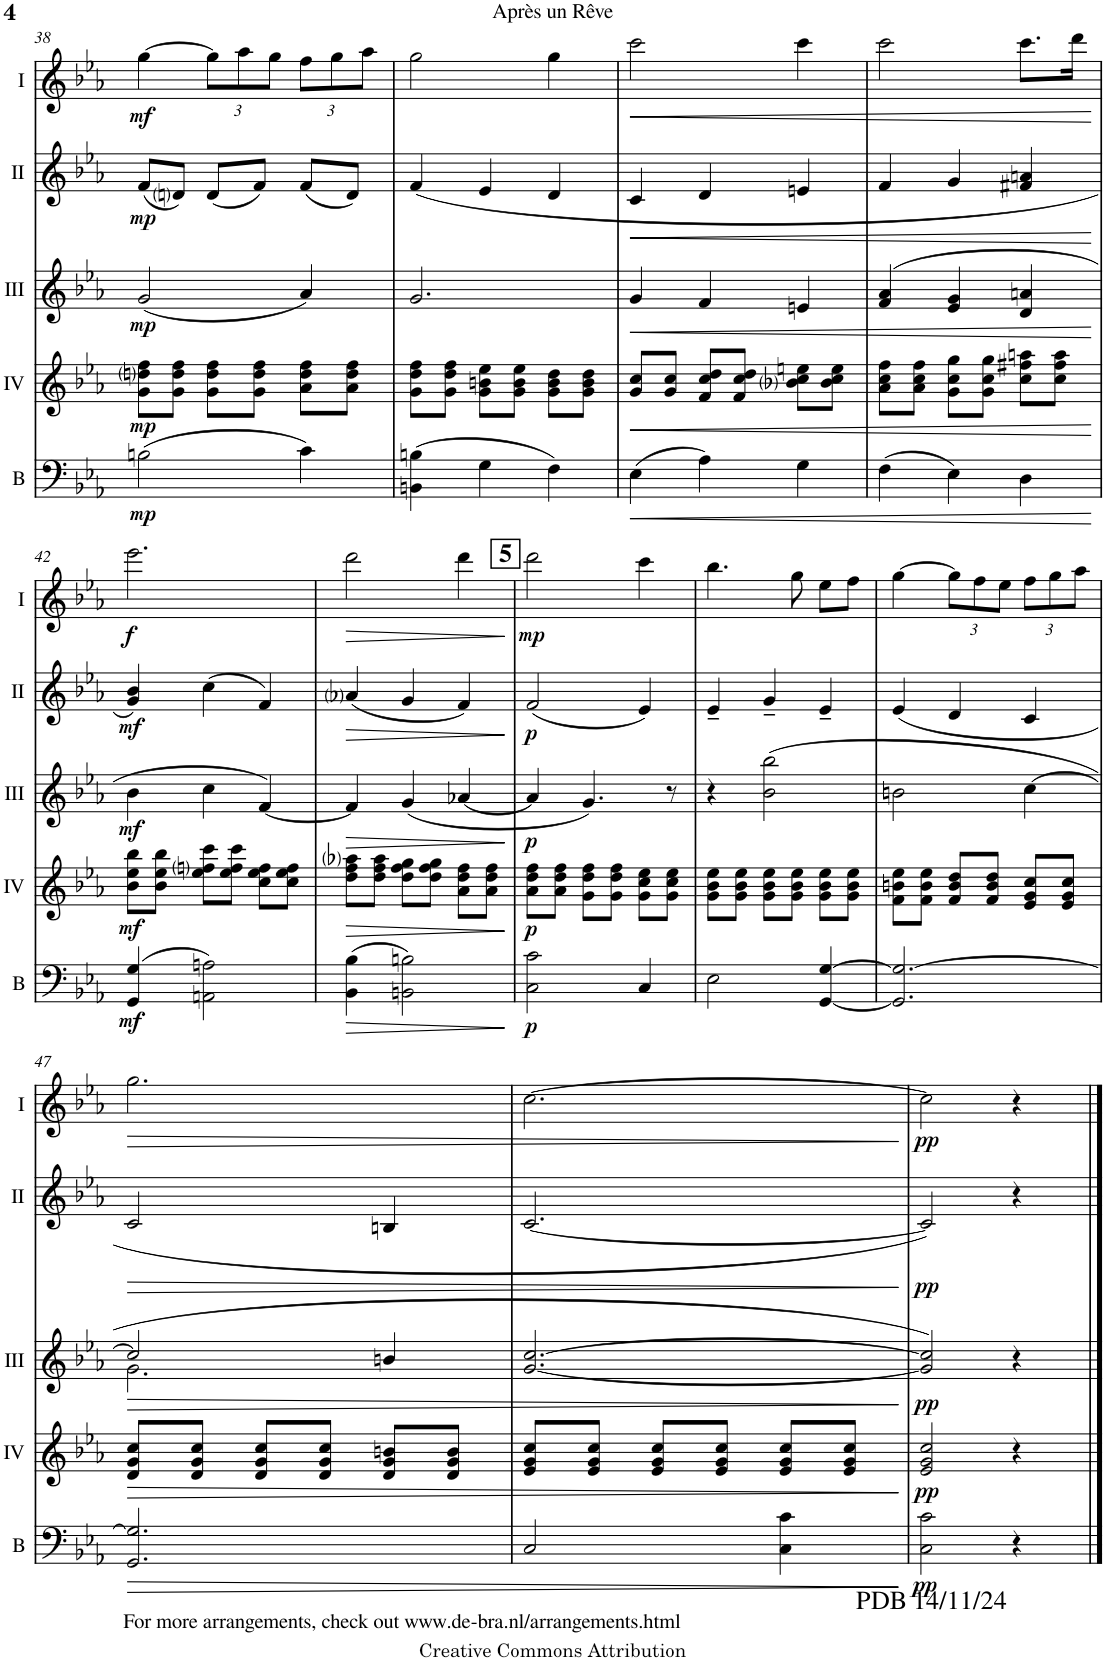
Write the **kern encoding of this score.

**kern	**dynam	**kern	**dynam	**kern	**dynam	**kern	**dynam	**kern	**dynam
*part5	*part5	*part4	*part4	*part3	*part3	*part2	*part2	*part1	*part1
*staff5	*staff5	*staff4	*staff4	*staff3	*staff3	*staff2	*staff2	*staff1	*staff1
*I"Bass	*	*I"Acc. 4	*	*I"Acc. 3	*	*I"Acc. 2	*	*I"Acc. 1	*
*I'B	*	*	*	*	*	*	*	*	*
!!LO:PB:g=z
*clefF4	*	*clefG2	*	*clefG2	*	*clefG2	*	*clefG2	*
*Trd7c12	*	*Trd7c12	*	*Trd7c12	*	*	*	*Trd7c12	*
*k[b-e-a-]	*	*k[b-e-a-]	*	*k[b-e-a-]	*	*k[b-e-a-]	*	*k[b-e-a-]	*
*M3/4	*	*M3/4	*	*M3/4	*	*M3/4	*	*M3/4	*
=38	=38	=38	=38	=38	=38	=38	=38	=38	=38
!	!LO:DY:b	!	!LO:DY:b	!	!LO:DY:b	!	!LO:DY:b	!	!LO:DY:b
(2Bn\	mp	8g\ 8ddni\ 8ff\L	mp	(2g/	mp	(8f/L	mp	[4gg\	mf
.	.	8g\ 8dd\ 8ff\J	.	.	.	8dni/J)	.	.	.
*	*	*	*	*	*	*	*	*Xbrackettup	*
.	.	8g\ 8dd\ 8ff\L	.	.	.	(8d/L	.	12gg\L]	.
.	.	.	.	.	.	.	.	12aa-\	.
.	.	8g\ 8dd\ 8ff\J	.	.	.	8f/J)	.	.	.
.	.	.	.	.	.	.	.	12gg\J	.
4c\)	.	8a-\ 8dd\ 8ff\L	.	4a-/)	.	(8f/L	.	12ff\L	.
.	.	.	.	.	.	.	.	12gg\	.
.	.	8a-\ 8dd\ 8ff\J	.	.	.	8d/J)	.	.	.
.	.	.	.	.	.	.	.	12aa-\J	.
=39	=39	=39	=39	=39	=39	=39	=39	=39	=39
(4BBn\ 4Bn\	.	8g\ 8dd\ 8ff\L	.	2.g/	.	(4f/	.	2gg\	.
.	.	8g\ 8dd\ 8ff\J	.	.	.	.	.	.	.
4G\	.	8g\ 8bn\ 8ee-\L	.	.	.	4e-/	.	.	.
.	.	8g\ 8b\ 8ee-\J	.	.	.	.	.	.	.
4F\)	.	8g\ 8b\ 8dd\L	.	.	.	4d/	.	4gg\	.
.	.	8g\ 8b\ 8dd\J	.	.	.	.	.	.	.
=40	=40	=40	=40	=40	=40	=40	=40	=40	=40
!	!LO:HP:b	!	!LO:HP:b	!	!LO:HP:b	!	!LO:HP:b	!	!LO:HP:b
(4E-\	<	8g/ 8cc/L	<	4g/	<	4c/	<	2ccc\	<
.	.	8g/ 8cc/J	.	.	.	.	.	.	.
4A-\)	.	8f/ 8cc/ 8dd/L	.	4f/	.	4d/	.	.	.
.	.	8f/ 8cc/ 8dd/J	.	.	.	.	.	.	.
4G\	.	8b-i\ 8cc\ 8een\L	.	4en/	.	4en/	.	4ccc\	.
.	.	8b-\ 8cc\ 8ee\J	.	.	.	.	.	.	.
=41	=41	=41	=41	=41	=41	=41	=41	=41	=41
(4F\	.	8a-\ 8cc\ 8ff\L	.	(4f/ 4a-/	.	4f/	.	2ccc\	.
.	.	8a-\ 8cc\ 8ff\J	.	.	.	.	.	.	.
4E-\)	.	8g\ 8cc\ 8gg\L	.	4e-/ 4g/	.	4g/	.	.	.
.	.	8g\ 8cc\ 8gg\J	.	.	.	.	.	.	.
4D\	.	8cc\ 8ff#X\ 8aan\L	.	4d/ 4an/	.	4f#X/ 4an/	.	8.ccc\L	.
.	.	8cc\ 8ff#\ 8aa\J	.	.	.	.	.	.	.
.	.	.	.	.	.	.	.	16ddd\Jk	.
.	[	.	[	.	[	.	[	.	[
!!LO:LB:g=z
=42	=42	=42	=42	=42	=42	=42	=42	=42	=42
!	!LO:DY:b	!	!LO:DY:b	!	!LO:DY:b	!	!LO:DY:b	!	!LO:DY:b
(4GG/ 4G/	mf	8b-\ 8ee-\ 8bb-\L	mf	4b-\	mf	4g/ 4b-/)	mf	2.eee-\	f
.	.	8b-\ 8ee-\ 8bb-\J	.	.	.	.	.	.	.
2AAn\ 2An\)	.	8ee-\ 8ffni\ 8ccc\L	.	4cc\	.	(4cc\	.	.	.
.	.	8ee-\ 8ff\ 8ccc\J	.	.	.	.	.	.	.
.	.	8cc\ 8ee-\ 8ff\L	.	[4f/)	.	4f/)	.	.	.
.	.	8cc\ 8ee-\ 8ff\J	.	.	.	.	.	.	.
=43	=43	=43	=43	=43	=43	=43	=43	=43	=43
!	!LO:HP:b	!	!LO:HP:b	!	!LO:HP:b	!	!LO:HP:b	!	!LO:HP:b
(4BB-\ 4B-\	>	8dd\ 8ff\ 8aa-i\L	>	4f/]	>	(4a-i/	>	2ddd\	>
.	.	8dd\ 8ff\ 8aa-\J	.	.	.	.	.	.	.
2BBn\ 2Bn\)	.	8dd\ 8ff\ 8gg\L	.	(4g/	.	4g/	.	.	.
.	.	8dd\ 8ff\ 8gg\J	.	.	.	.	.	.	.
.	.	8a-\ 8dd\ 8ff\L	.	[4a-X/	.	4f/)	.	4ddd\	.
.	.	8a-\ 8dd\ 8ff\J	.	.	.	.	.	.	.
.	]	.	]	.	]	.	]	.	]
!!LO:REH:place=s1:a:B:cj:fs=14:t=5
=44	=44	=44	=44	=44	=44	=44	=44	=44	=44
!	!LO:DY:b	!	!LO:DY:b	!	!LO:DY:b	!	!LO:DY:b	!	!LO:DY:b
2C\ 2c\	p	8a-\ 8dd\ 8ff\L	p	4a-/]	p	(2f/	p	2ddd\	mp
.	.	8a-\ 8dd\ 8ff\J	.	.	.	.	.	.	.
.	.	8g\ 8dd\ 8ff\L	.	4.g/)	.	.	.	.	.
.	.	8g\ 8dd\ 8ff\J	.	.	.	.	.	.	.
4C/	.	8g\ 8cc\ 8ee-\L	.	.	.	4e-/)	.	4ccc\	.
.	.	8g\ 8cc\ 8ee-\J	.	8r	.	.	.	.	.
=45	=45	=45	=45	=45	=45	=45	=45	=45	=45
2E-\	.	8g\ 8b-\ 8ee-\L	.	4r	.	4e-~/	.	4.bb-\	.
.	.	8g\ 8b-\ 8ee-\J	.	.	.	.	.	.	.
.	.	8g\ 8b-\ 8ee-\L	.	(2b-\ 2bb-\	.	4g~/	.	.	.
.	.	8g\ 8b-\ 8ee-\J	.	.	.	.	.	8gg\	.
[4GG/ [4G/	.	8g\ 8b-\ 8ee-\L	.	.	.	4e-~/	.	8ee-\L	.
.	.	8g\ 8b-\ 8ee-\J	.	.	.	.	.	8ff\J	.
=46	=46	=46	=46	=46	=46	=46	=46	=46	=46
2.GG/] 2.G/_	.	8f\ 8bn\ 8ee-\L	.	2bn\	.	(4e-/	.	[4gg\	.
.	.	8f\ 8b\ 8ee-\J	.	.	.	.	.	.	.
.	.	8f/ 8b/ 8dd/L	.	.	.	4d/	.	12gg\L]	.
.	.	.	.	.	.	.	.	12ff\	.
.	.	8f/ 8b/ 8dd/J	.	.	.	.	.	.	.
.	.	.	.	.	.	.	.	12ee-\J	.
.	.	8e-/ 8g/ 8cc/L	.	[4cc\	.	4c/	.	12ff\L	.
.	.	.	.	.	.	.	.	12gg\	.
.	.	8e-/ 8g/ 8cc/J	.	.	.	.	.	.	.
.	.	.	.	.	.	.	.	12aa-\J	.
!!LO:LB:g=z
=47	=47	=47	=47	=47	=47	=47	=47	=47	=47
!	!LO:HP:b	!	!LO:HP:b	!	!LO:HP:b	!	!LO:HP:b	!	!LO:HP:b
*	*	*	*	*^	*	*	*	*	*
2.GG/ 2.G/]	>	8d/ 8g/ 8cc/L	>	2cc/]	2.g\	>	2c/	>	2.gg\	>
.	.	8d/ 8g/ 8cc/J	.	.	.	.	.	.	.	.
.	.	8d/ 8g/ 8cc/L	.	.	.	.	.	.	.	.
.	.	8d/ 8g/ 8cc/J	.	.	.	.	.	.	.	.
.	.	8d/ 8g/ 8bn/L	.	4bn/	.	.	4Bn/	.	.	.
.	.	8d/ 8g/ 8b/J	.	.	.	.	.	.	.	.
*	*	*	*	*v	*v	*	*	*	*	*
=48	=48	=48	=48	=48	=48	=48	=48	=48	=48
2C/	.	8e-/ 8g/ 8cc/L	.	[2.g/ [2.cc/	.	[2.c/	.	[2.cc\	.
.	.	8e-/ 8g/ 8cc/J	.	.	.	.	.	.	.
.	.	8e-/ 8g/ 8cc/L	.	.	.	.	.	.	.
.	.	8e-/ 8g/ 8cc/J	.	.	.	.	.	.	.
4C\ 4c\	.	8e-/ 8g/ 8cc/L	.	.	.	.	.	.	.
.	.	8e-/ 8g/ 8cc/J	.	.	.	.	.	.	.
.	]	.	]	.	]	.	]	.	]
=49	=49	=49	=49	=49	=49	=49	=49	=49	=49
!	!	!	!	!	!	!	!	!LO:TX:b:t=For more arrangements, check out www.de-bra.nl/arrangements.html	!
!	!	!	!	!	!	!	!	!LO:TX:b:t=PDB 14/11/24	!
!	!LO:DY:b	!	!LO:DY:b	!	!LO:DY:b	!	!LO:DY:b	!	!LO:DY:b
2C\ 2c\	pp	2e-/ 2g/ 2cc/	pp	2g/] 2cc/])	pp	2c/])	pp	2cc\]	pp
4r	.	4r	.	4r	.	4r	.	4r	.
==	==	==	==	==	==	==	==	==	==
*-	*-	*-	*-	*-	*-	*-	*-	*-	*-
